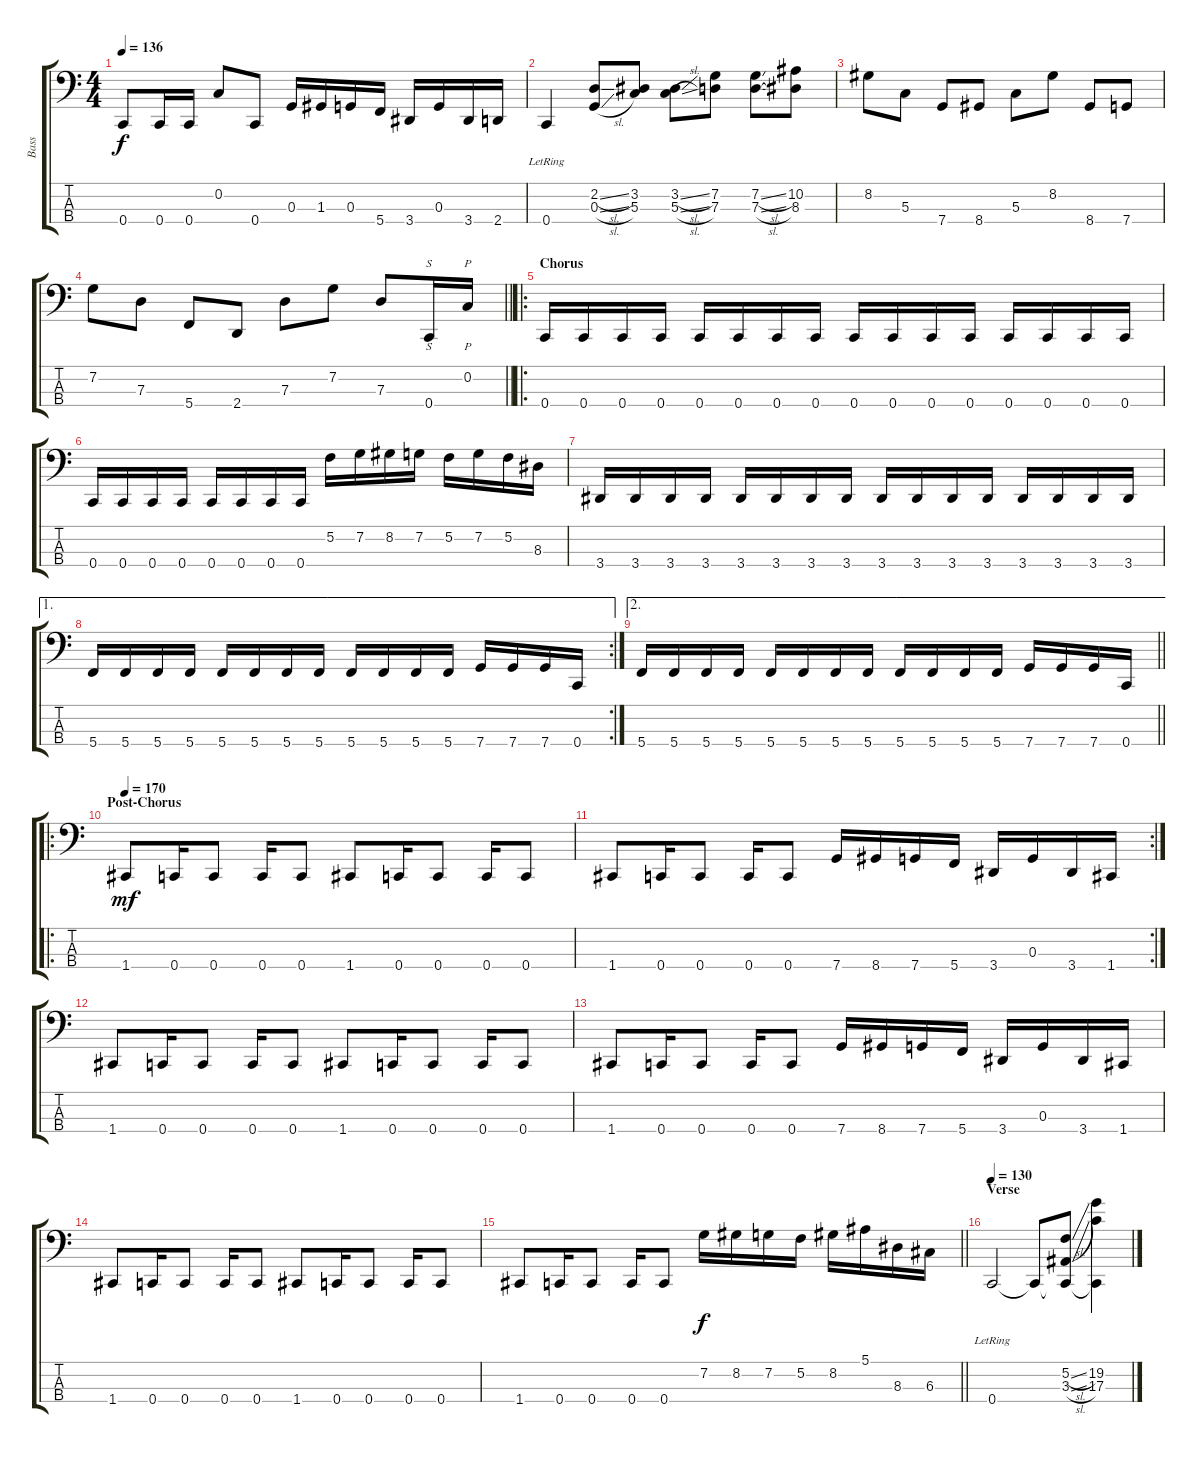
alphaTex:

\track ("Bass" "Bass") {instrument electricbassfinger}
\staff {score tabs}
\tuning (F2 C2 G1 C1) {hide}
\ts (4 4)
\tempo 136
\clef f4
\ks c
0.4.8{dy f} 0.4.16 0.4.16 0.2.8 0.4.8 0.3.16 1.3.16 0.3.16 5.4.16 3.4.16 0.3.16 3.4.16 2.4.16 |
0.4{lr}.4 (2.2{sl} 0.3{sl}).8 (3.2 5.3).8 (3.2{sl} 5.3{sl}).8 (7.2 7.3).8 (7.2{sl} 7.3{sl}).8 (10.2 8.3).8 |
8.2.8 5.3.8 7.4.8 8.4.8 5.3.8 8.2.8 8.4.8 7.4.8 |
\barLineRight lightlight
7.2.8 7.3.8 5.4.8 2.4.8 7.3.8 7.2.8 7.3.8 0.4.16{s instrument slapbass1} 0.2.16{p} |
\ro
\section ("" "Chorus")
0.4.16{instrument electricbassfinger} 0.4.16 0.4.16 0.4.16 0.4.16 0.4.16 0.4.16 0.4.16 0.4.16 0.4.16 0.4.16 0.4.16 0.4.16 0.4.16 0.4.16 0.4.16 |
0.4.16 0.4.16 0.4.16 0.4.16 0.4.16 0.4.16 0.4.16 0.4.16 5.2.16 7.2.16 8.2.16 7.2.16 5.2.16 7.2.16 5.2.16 8.3.16 |
3.4.16 3.4.16 3.4.16 3.4.16 3.4.16 3.4.16 3.4.16 3.4.16 3.4.16 3.4.16 3.4.16 3.4.16 3.4.16 3.4.16 3.4.16 3.4.16 |
\ae 1
\rc 2
5.4.16 5.4.16 5.4.16 5.4.16 5.4.16 5.4.16 5.4.16 5.4.16 5.4.16 5.4.16 5.4.16 5.4.16 7.4.16 7.4.16 7.4.16 0.4.16 |
\ae 2
\barLineRight lightlight
5.4.16 5.4.16 5.4.16 5.4.16 5.4.16 5.4.16 5.4.16 5.4.16 5.4.16 5.4.16 5.4.16 5.4.16 7.4.16 7.4.16 7.4.16 0.4.16 |
\ro
\section ("" "Post-Chorus")
\tempo 170
1.4.8{dy mf} 0.4.16 0.4.8 0.4.16 0.4.8 1.4.8 0.4.16 0.4.8 0.4.16 0.4.8 |
\rc 2
1.4.8 0.4.16 0.4.8 0.4.16 0.4.8 7.4.16 8.4.16 7.4.16 5.4.16 3.4.16 0.3.16 3.4.16 1.4.16 |
1.4.8 0.4.16 0.4.8 0.4.16 0.4.8 1.4.8 0.4.16 0.4.8 0.4.16 0.4.8 |
1.4.8 0.4.16 0.4.8 0.4.16 0.4.8 7.4.16 8.4.16 7.4.16 5.4.16 3.4.16 0.3.16 3.4.16 1.4.16 |
1.4.8 0.4.16 0.4.8 0.4.16 0.4.8 1.4.8 0.4.16 0.4.8 0.4.16 0.4.8 |
\barLineRight lightlight
1.4.8 0.4.16 0.4.8 0.4.16 0.4.8 7.2.16{dy f} 8.2.16 7.2.16 5.2.16 8.2.16 5.1.16 8.3.16 6.3.16 |
\section ("" "Verse")
\tempo 130
0.4{lr}.2 0.4{t}.8 (5.2{sl} 3.3{sl} 0.4{t}).8 (19.2 17.3 0.4{t}).4
